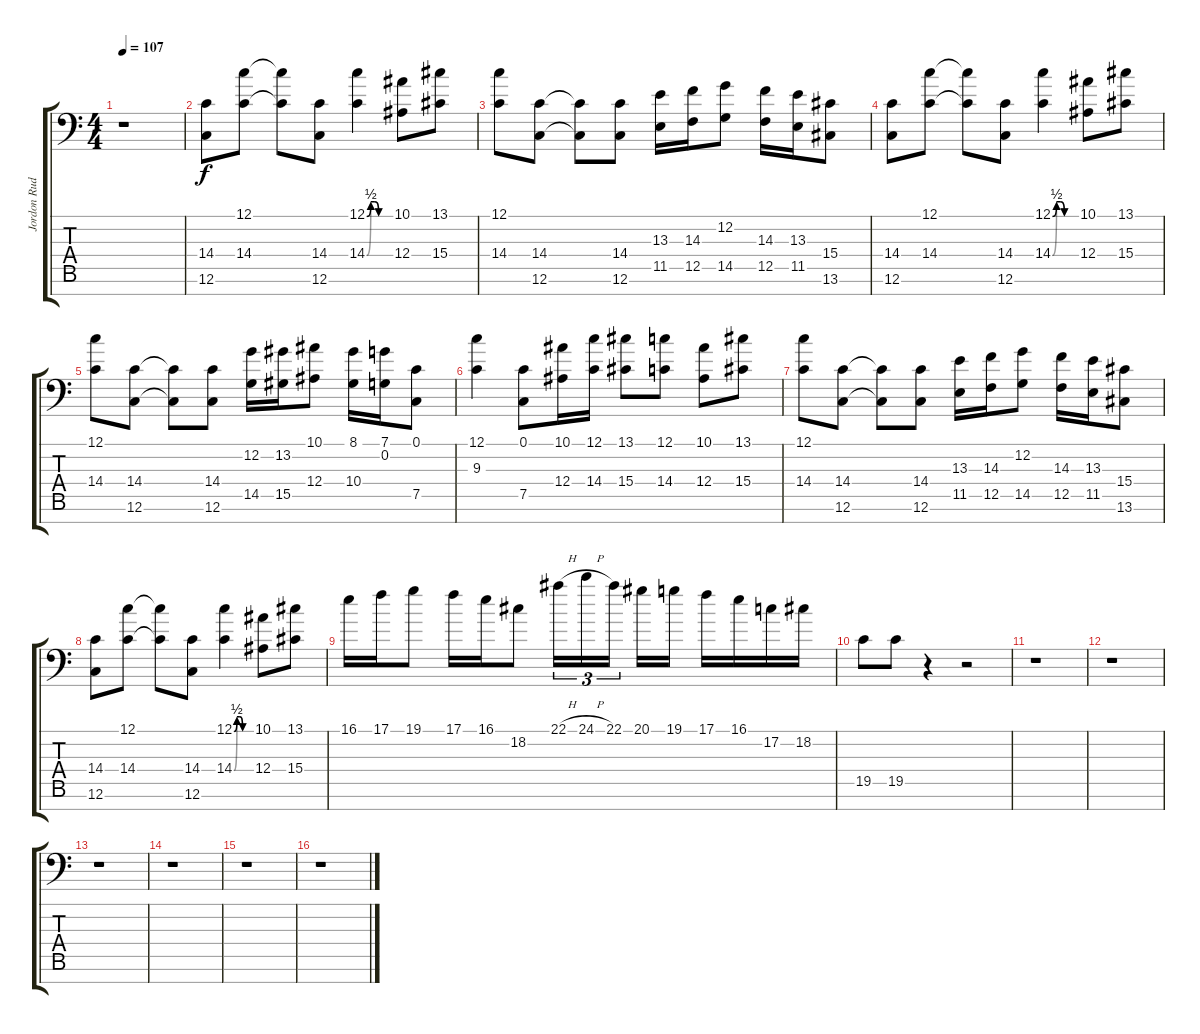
\track ("Jordon Rudess" "Jordon Rud") {instrument synthstrings1}
\staff {score tabs}
\tuning (C4 G3 Eb3 Bb2 F2 C2 G1) {hide}
\ts (4 4)
\tempo 107
\clef f4
\ks c
r.1{dy f} |
(14.4 12.6).8 (12.1 14.4).8 (12.1{t} 14.4{t}).8 (14.4 12.6).8 (12.1{be (custom 0 0 10 2 20 2 30 0 60 0)} 14.4{be (custom 0 0 10 2 20 2 30 0 60 0)}).4 (10.1 12.4).8 (13.1 15.4).8 |
(12.1 14.4).8 (14.4 12.6).8 (14.4{t} 12.6{t}).8 (14.4 12.6).8 (13.3 11.5).16 (14.3 12.5).16 (12.2 14.5).8 (14.3 12.5).16 (13.3 11.5).16 (15.4 13.6).8 |
(14.4 12.6).8 (12.1 14.4).8 (12.1{t} 14.4{t}).8 (14.4 12.6).8 (12.1{be (custom 0 0 10 2 20 2 30 0 60 0)} 14.4{be (custom 0 0 10 2 20 2 30 0 60 0)}).4 (10.1 12.4).8 (13.1 15.4).8 |
(12.1 14.4).8 (14.4 12.6).8 (14.4{t} 12.6{t}).8 (14.4 12.6).8 (12.2 14.5).16 (13.2 15.5).16 (10.1 12.4).8 (8.1 10.4).16 (7.1 0.2).16 (0.1 7.5).8 |
(12.1 9.3).4 (0.1 7.5).8 (10.1 12.4).16 (12.1 14.4).16 (13.1 15.4).8 (12.1 14.4).8 (10.1 12.4).8 (13.1 15.4).8 |
(12.1 14.4).8 (14.4 12.6).8 (14.4{t} 12.6{t}).8 (14.4 12.6).8 (13.3 11.5).16 (14.3 12.5).16 (12.2 14.5).8 (14.3 12.5).16 (13.3 11.5).16 (15.4 13.6).8 |
(14.4 12.6).8 (12.1 14.4).8 (12.1{t} 14.4{t}).8 (14.4 12.6).8 (12.1{be (custom 0 0 10 2 20 2 30 0 60 0)} 14.4{be (custom 0 0 10 2 20 2 30 0 60 0)}).4 (10.1 12.4).8 (13.1 15.4).8 |
16.1.16 17.1.16 19.1.8 17.1.16 16.1.16 18.2.8 22.1{h}.16{tu (3 2)} 24.1{h}.16{tu (3 2)} 22.1.16{tu (3 2) beam splitsecondary} 20.1.16 19.1.16 17.1.16 16.1.16 17.2.16 18.2.16 |
19.5.8 19.5.8 r.4 r.2 |
r.1 |
r.1 |
r.1 |
r.1 |
r.1 |
r.1
